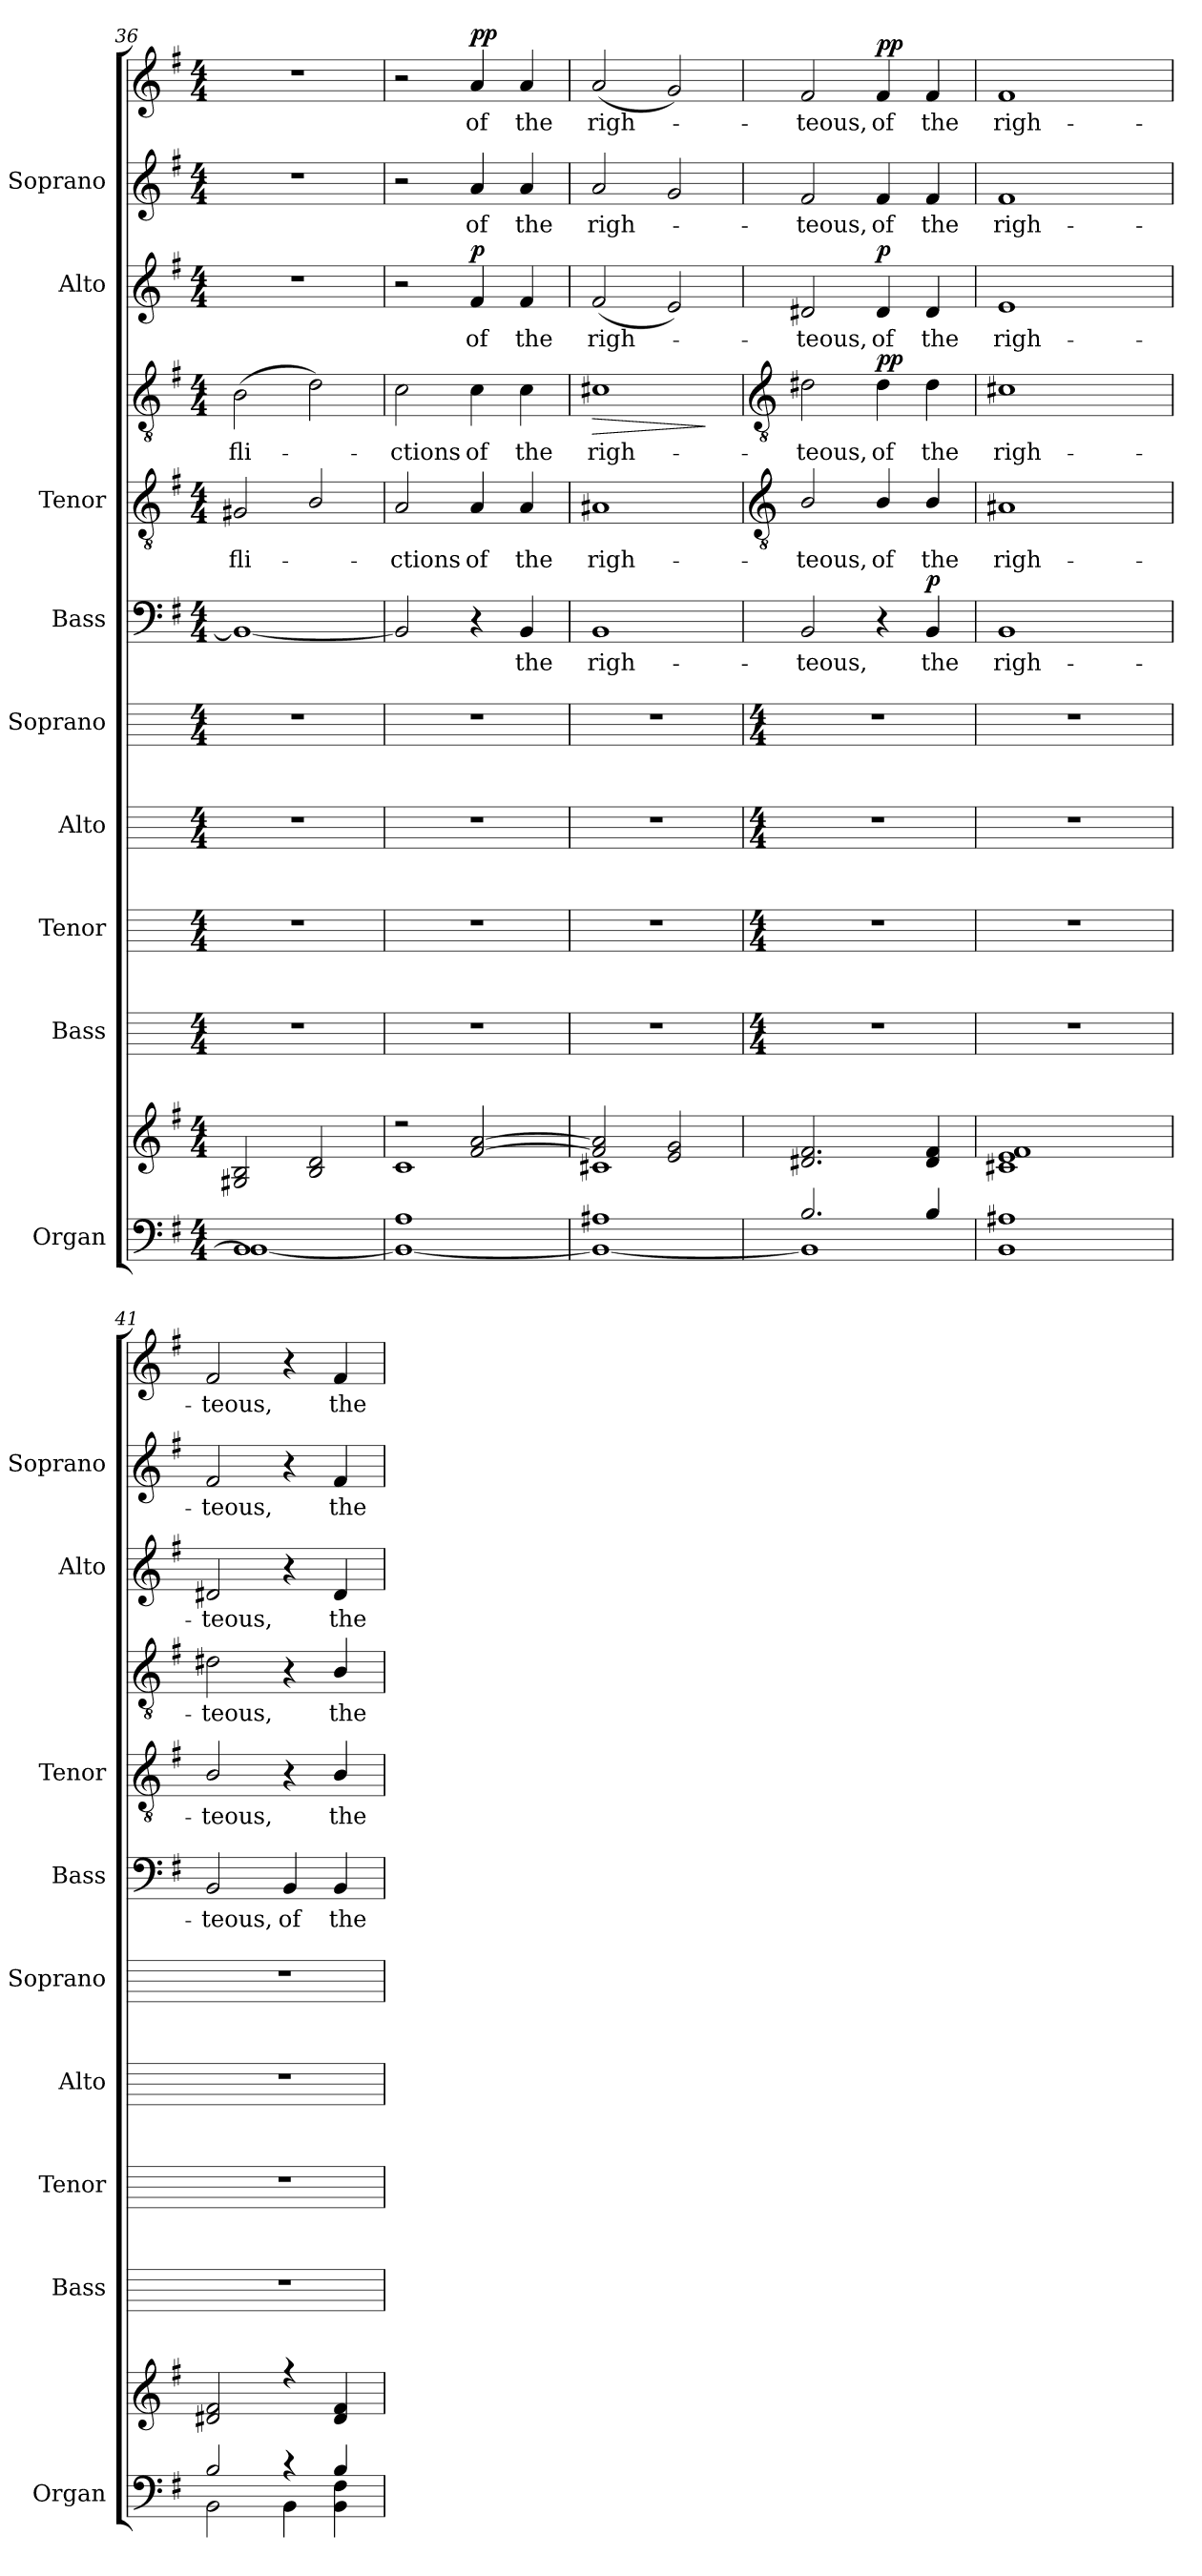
**kern	**kern	**kern	**kern	**kern	**kern	**kern	**text	**dynam	**kern	**text	**kern	**text	**dynam	**kern	**text	**dynam	**kern	**text	**kern	**text	**dynam
*part9	*part9	*part8	*part7	*part6	*part5	*part4	*part4	*part4	*part3	*part3	*part3	*part3	*part3	*part2	*part2	*part2	*part1	*part1	*part1	*part1	*part1
*staff12	*staff11	*staff10	*staff9	*staff8	*staff7	*staff6	*staff6	*staff6	*staff5	*staff5	*staff4	*staff4	*staff4/5	*staff3	*staff3	*staff3	*staff2	*staff2	*staff1	*staff1	*staff1/2
*I"Organ	*	*I"Bass	*I"Tenor	*I"Alto	*I"Soprano	*I"Bass	*	*	*I"Tenor	*	*	*	*	*I"Alto	*	*	*I"Soprano	*	*	*	*
*I'Organ	*	*I'Bass	*I'Tenor	*I'Alto	*I'Soprano	*I'Bass	*	*	*I'Tenor	*	*	*	*	*I'Alto	*	*	*I'Soprano	*	*	*	*
*clefF4	*clefG2	*	*	*	*	*clefF4	*	*	*clefGv2	*	*clefGv2	*	*	*clefG2	*	*	*	*	*clefG2	*	*
*k[f#]	*k[f#]	*	*	*	*	*k[f#]	*	*	*k[f#]	*	*k[f#]	*	*	*k[f#]	*	*	*k[f#]	*	*k[f#]	*	*
*G:	*G:	*	*	*	*	*G:	*	*	*G:	*	*G:	*	*	*G:	*	*	*G:	*	*G:	*	*
*M4/4	*M4/4	*M4/4	*M4/4	*M4/4	*M4/4	*M4/4	*	*	*M4/4	*	*M4/4	*	*	*M4/4	*	*	*M4/4	*	*M4/4	*	*
=36	=36	=36	=36	=36	=36	=36	=36	=36	=36	=36	=36	=36	=36	=36	=36	=36	=36	=36	=36	=36	=36
*^	*^	*	*	*	*	*	*	*	*	*	*	*	*	*	*	*	*	*	*	*	*
!	!	!	!	!	!	!	!	!	!	!	!	!LO:LY:b	!	!LO:LY:b	!	!	!	!	!	!	!	!	!
1BB/	1BB\_	2G#X/ 2B/	1ryy	1r	1r	1r	1r	1BB/_	.	.	2G#X	fli-	(>2B	-fli-	.	1r	.	.	1r	.	1r	.	.
.	.	2B/ 2d/	.	.	.	.	.	.	.	.	2B/	.	2d)	.	.	.	.	.	.	.	.	.	.
=37	=37	=37	=37	=37	=37	=37	=37	=37	=37	=37	=37	=37	=37	=37	=37	=37	=37	=37	=37	=37	=37	=37	=37
!	!	!	!	!	!	!	!	!	!	!	!	!LO:LY:b	!	!LO:LY:b	!	!	!	!	!	!	!	!	!
1A/	1BB\_	2r	1c\	1r	1r	1r	1r	2BB/]	.	.	2A	ctions	2c	ctions	.	2r	.	.	2r	.	2r	.	.
!	!	!	!	!	!	!	!	!	!	!	!	!LO:LY:b	!	!LO:LY:b	!	!	!LO:LY:b	!LO:DY:b	!	!LO:LY:b	!	!LO:LY:b	!LO:DY:b=2
!	!	!	!	!	!	!	!	!	!	!	!	!	!	!	!	!	!	!	!	!	!	!	!LO:DY:n=1:b
.	.	[2f#/ [2a/	.	.	.	.	.	4r	.	.	4A	of	4c	of	.	4f#	of	p	4a	of	4a	of	p p
!	!	!	!	!	!	!	!	!	!LO:LY:b	!	!	!LO:LY:b	!	!LO:LY:b	!	!	!LO:LY:b	!	!	!LO:LY:b	!	!LO:LY:b	!
.	.	.	.	.	.	.	.	4BB/	the	.	4A	the	4c	the	.	4f#	the	.	4a	the	4a	the	.
=38	=38	=38	=38	=38	=38	=38	=38	=38	=38	=38	=38	=38	=38	=38	=38	=38	=38	=38	=38	=38	=38	=38	=38
!	!	!	!	!	!	!	!	!	!LO:LY:b	!	!	!LO:LY:b	!	!LO:LY:b	!LO:HP:b	!	!LO:LY:b	!	!	!LO:LY:b	!	!LO:LY:b	!
1A#X/	1BB\_	2f#/] 2a/]	1c#X\	1r	1r	1r	1r	1BB	righ-	.	1A#X	-righ-	1c#X	righ-	>	(<2f#	righ-	.	2a	righ-	(<2a	righ-	.
.	.	2e/ 2g/	.	.	.	.	.	.	.	.	.	.	.	.	.	2e)	.	.	2g	.	2g)	.	.
*v	*v	*	*	*	*	*	*	*	*	*	*	*	*	*	*	*	*	*	*	*	*	*	*
*	*v	*v	*	*	*	*	*	*	*	*	*	*	*	*	*	*	*	*	*	*	*	*
.	.	.	.	.	.	.	.	.	.	.	.	.	]	.	.	.	.	.	.	.	.
!!LO:LB:g=z
=39	=39	=39	=39	=39	=39	=39	=39	=39	=39	=39	=39	=39	=39	=39	=39	=39	=39	=39	=39	=39	=39
*	*	*	*	*	*	*	*	*	*clefGv2	*	*clefGv2	*	*	*	*	*	*	*	*	*	*
*	*	*M4/4	*M4/4	*M4/4	*M4/4	*	*	*	*	*	*	*	*	*	*	*	*	*	*	*	*
*^	*^	*	*	*	*	*	*	*	*	*	*	*	*	*	*	*	*	*	*	*	*
!	!	!	!	!	!	!	!	!	!LO:LY:b	!	!	!LO:LY:b	!	!LO:LY:b	!	!	!LO:LY:b	!	!	!LO:LY:b	!	!LO:LY:b	!
2.B/	1BB\]	2.d#X/ 2.f#/	1ryy	1r	1r	1r	1r	2BB/	-teous,	.	2B/	teous,	2d#X	-teous,	.	2d#X	teous,	.	2f#	teous,	2f#	teous,	.
!	!	!	!	!	!	!	!	!	!	!	!	!LO:LY:b	!	!LO:LY:b	!LO:DY:b=2	!	!LO:LY:b	!	!	!LO:LY:b	!	!LO:LY:b	!
!	!	!	!	!	!	!	!	!	!	!	!	!	!	!	!LO:DY:n=1:b	!	!	!LO:DY:b	!	!	!	!	!LO:DY:b=2
!	!	!	!	!	!	!	!	!	!	!	!	!	!	!	!	!	!	!	!	!	!	!	!LO:DY:n=1:b
.	.	.	.	.	.	.	.	4r	.	.	4B/	of	4d#	of	p p	4d#	of	p	4f#	of	4f#	of	p p
!	!	!	!	!	!	!	!	!	!LO:LY:b	!LO:DY:b	!	!LO:LY:b	!	!LO:LY:b	!	!	!LO:LY:b	!	!	!LO:LY:b	!	!LO:LY:b	!
4B/	.	4d#/ 4f#/	.	.	.	.	.	4BB/	the	p	4B/	the	4d#	the	.	4d#	the	.	4f#	the	4f#	the	.
=40	=40	=40	=40	=40	=40	=40	=40	=40	=40	=40	=40	=40	=40	=40	=40	=40	=40	=40	=40	=40	=40	=40	=40
!	!	!	!	!	!	!	!	!	!LO:LY:b	!	!	!LO:LY:b	!	!LO:LY:b	!	!	!LO:LY:b	!	!	!LO:LY:b	!	!LO:LY:b	!
1A#X/	1BB\	1c#X/ 1e/ 1f#/	2ryy	1r	1r	1r	1r	1BB	righ-	.	1A#X	-righ-	1c#X	righ-	.	1e	righ-	.	1f#	righ-	1f#	righ-	.
.	.	.	4ryy	.	.	.	.	.	.	.	.	.	.	.	.	.	.	.	.	.	.	.	.
.	.	.	4ryy	.	.	.	.	.	.	.	.	.	.	.	.	.	.	.	.	.	.	.	.
=41	=41	=41	=41	=41	=41	=41	=41	=41	=41	=41	=41	=41	=41	=41	=41	=41	=41	=41	=41	=41	=41	=41	=41
!	!	!	!	!	!	!	!	!	!LO:LY:b	!	!	!LO:LY:b	!	!LO:LY:b	!	!	!LO:LY:b	!	!	!LO:LY:b	!	!LO:LY:b	!
2B/	2BB\	2d#X/ 2f#/	1ryy	1r	1r	1r	1r	2BB/	-teous,	.	2B/	teous,	2d#X	-teous,	.	2d#X	-teous,	.	2f#	-teous,	2f#	-teous,	.
!	!	!	!	!	!	!	!	!	!LO:LY:b	!	!	!	!	!	!	!	!	!	!	!	!	!	!
4r	4BB\	4r	.	.	.	.	.	4BB/	of	.	4r	.	4r	.	.	4r	.	.	4r	.	4r	.	.
!	!	!	!	!	!	!	!	!	!LO:LY:b	!	!	!LO:LY:b	!	!LO:LY:b	!	!	!LO:LY:b	!	!	!LO:LY:b	!	!LO:LY:b	!
4B/	4BB\ 4F#\	4d#/ 4f#/	.	.	.	.	.	4BB/	the	.	4B/	the	4B/	the	.	4d#	the	.	4f#	the	4f#	the	.
*v	*v	*	*	*	*	*	*	*	*	*	*	*	*	*	*	*	*	*	*	*	*	*	*
*	*v	*v	*	*	*	*	*	*	*	*	*	*	*	*	*	*	*	*	*	*	*	*
=	=	=	=	=	=	=	=	=	=	=	=	=	=	=	=	=	=	=	=	=	=
*-	*-	*-	*-	*-	*-	*-	*-	*-	*-	*-	*-	*-	*-	*-	*-	*-	*-	*-	*-	*-	*-
